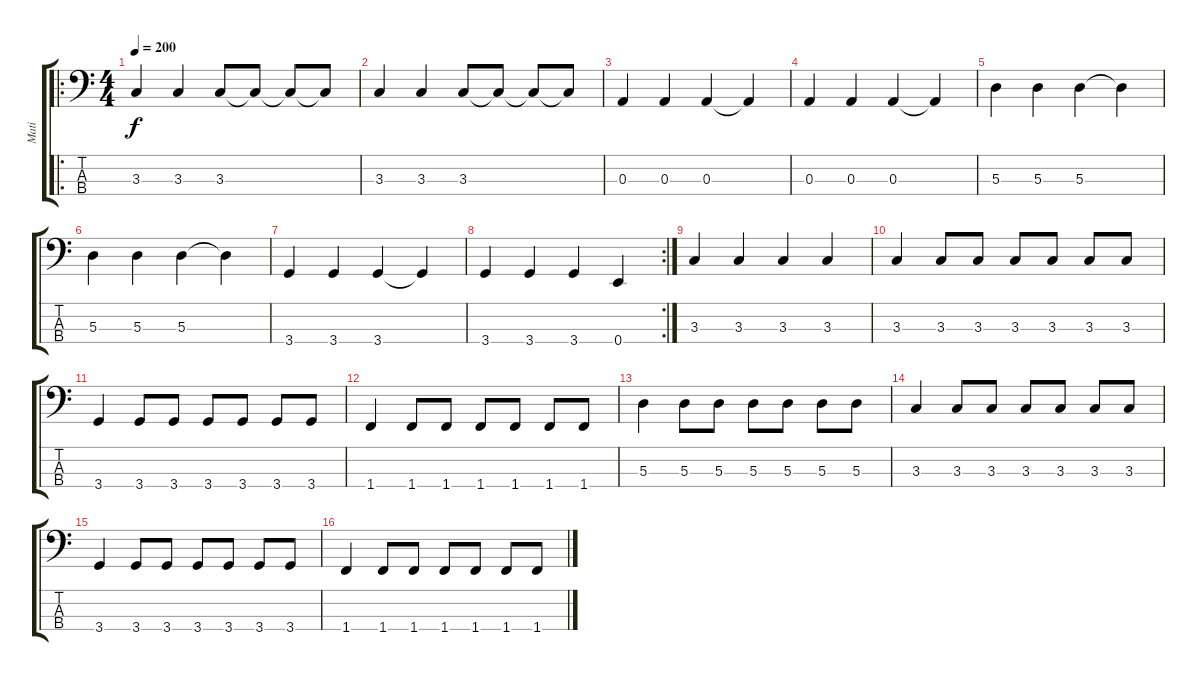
\track ("Mati" "Mati") {instrument electricbasspick}
\staff {score tabs}
\tuning (G2 D2 A1 E1) {hide}
\ro
\ts (4 4)
\tempo 200
\clef f4
\ks c
3.3.4{dy f} 3.3.4 3.3.8 3.3{t}.8 3.3{t}.8 3.3{t}.8 |
3.3.4 3.3.4 3.3.8 3.3{t}.8 3.3{t}.8 3.3{t}.8 |
0.3.4 0.3.4 0.3.4 0.3{t}.4 |
0.3.4 0.3.4 0.3.4 0.3{t}.4 |
5.3.4 5.3.4 5.3.4 5.3{t}.4 |
5.3.4 5.3.4 5.3.4 5.3{t}.4 |
3.4.4 3.4.4 3.4.4 3.4{t}.4 |
\rc 2
3.4.4 3.4.4 3.4.4 0.4.4 |
3.3.4 3.3.4 3.3.4 3.3.4 |
3.3.4 3.3.8 3.3.8 3.3.8 3.3.8 3.3.8 3.3.8 |
3.4.4 3.4.8 3.4.8 3.4.8 3.4.8 3.4.8 3.4.8 |
1.4.4 1.4.8 1.4.8 1.4.8 1.4.8 1.4.8 1.4.8 |
5.3.4 5.3.8 5.3.8 5.3.8 5.3.8 5.3.8 5.3.8 |
3.3.4 3.3.8 3.3.8 3.3.8 3.3.8 3.3.8 3.3.8 |
3.4.4 3.4.8 3.4.8 3.4.8 3.4.8 3.4.8 3.4.8 |
1.4.4 1.4.8 1.4.8 1.4.8 1.4.8 1.4.8 1.4.8
